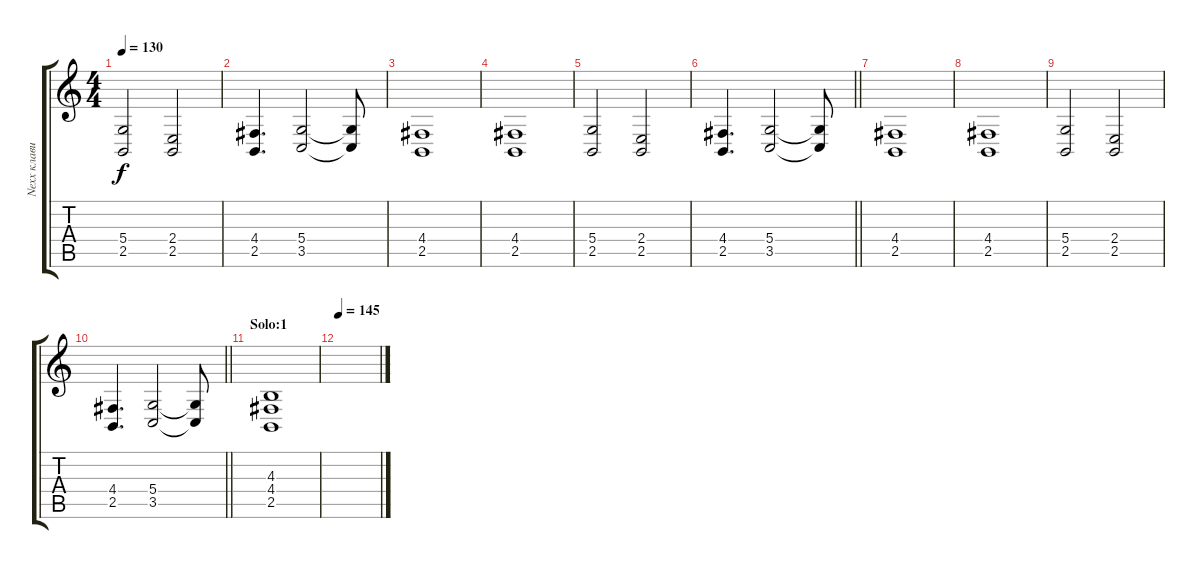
\track ("Nexx клавишные" "Nexx клави") {instrument stringensemble2}
\staff {score tabs}
\tuning (E4 B3 G3 D3 A2 E2) {hide}
\ts (4 4)
\tempo 130
\clef g2
\ks c
(5.4 2.5).2{dy f} (2.4 2.5).2 |
(4.4 2.5).4{d} (5.4 3.5).2 (5.4{t} 3.5{t}).8 |
(4.4 2.5).1 |
(4.4 2.5).1 |
(5.4 2.5).2 (2.4 2.5).2 |
\barLineRight lightlight
(4.4 2.5).4{d} (5.4 3.5).2 (5.4{t} 3.5{t}).8 |
(4.4 2.5).1 |
(4.4 2.5).1 |
(5.4 2.5).2 (2.4 2.5).2 |
\barLineRight lightlight
(4.4 2.5).4{d} (5.4 3.5).2 (5.4{t} 3.5{t}).8 |
\section ("" "Solo:1")
(4.3 4.4 2.5).1 |
\tempo 145
